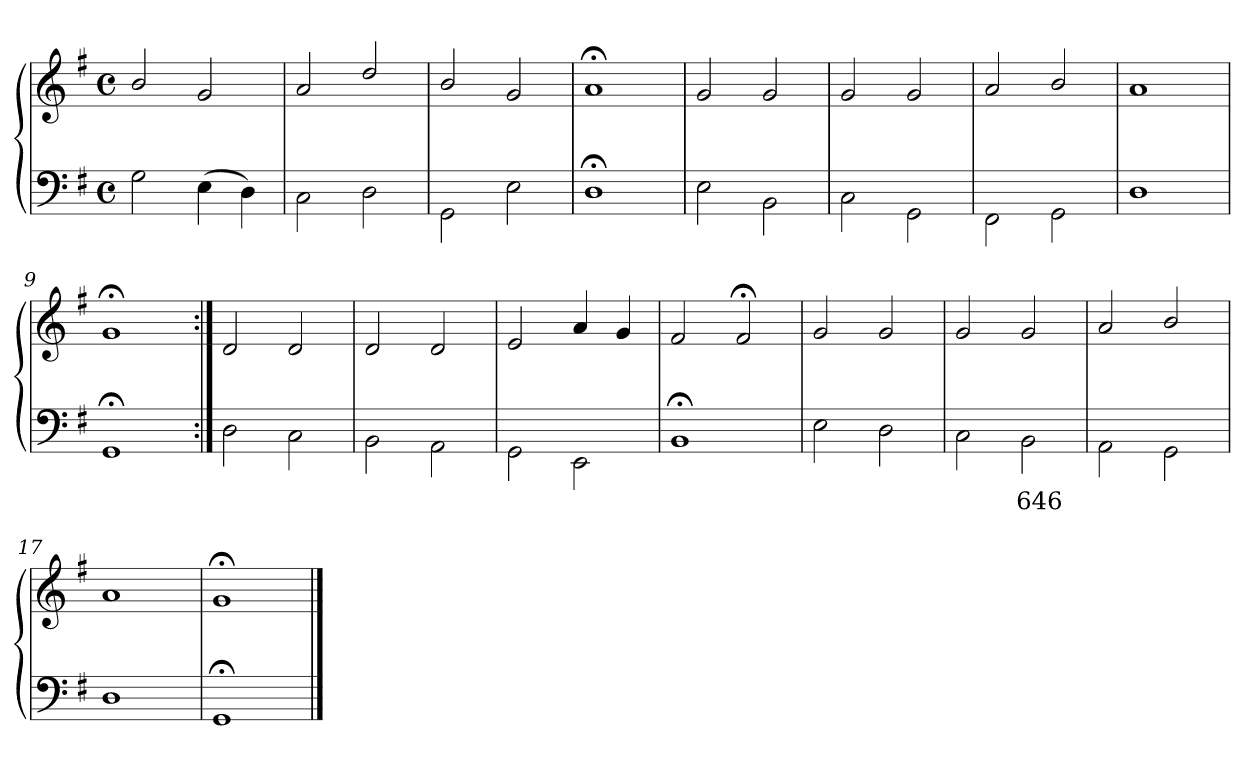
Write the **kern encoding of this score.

**kern	**text	**kern
*part1	*part1	*part1
*staff2	*staff2	*staff1
*clefF4	*	*clefG2
*k[f#]	*	*k[f#]
*M4/4	*	*M4/4
*met(c)	*	*met(c)
=1	=1	=1
2G\	.	2b/
(4E\	.	2g/
4D\)	.	.
=2	=2	=2
2C\	.	2a/
2D\	.	2dd/
=3	=3	=3
2GG\	.	2b/
2E\	.	2g/
=4	=4	=4
1D;\	.	1a;</
=5	=5	=5
2E\	.	2g/
2BB\	.	2g/
=6	=6	=6
2C\	.	2g/
2GG\	.	2g/
=7	=7	=7
2FF#\	.	2a/
2GG\	.	2b/
=8	=8	=8
1D\	.	1a/
=9	=9	=9
1GG;\	.	1g;</
!!LO:LB:g=z
=10:|!	=10:|!	=10:|!
2D\	.	2d/
2C\	.	2d/
=11	=11	=11
2BB\	.	2d/
2AA\	.	2d/
=12	=12	=12
2GG\	.	2e/
2EE\	.	4a/
.	.	4g/
=13	=13	=13
1BB;\	.	2f#/
.	.	2f#;</
=14	=14	=14
2E\	.	2g/
2D\	.	2g/
=15	=15	=15
2C\	.	2g/
2BB\	646	2g/
=16	=16	=16
2AA\	.	2a/
2GG\	.	2b/
=17	=17	=17
1D\	.	1a/
=18	=18	=18
1GG;\	.	1g;</
==	==	==
*-	*-	*-
